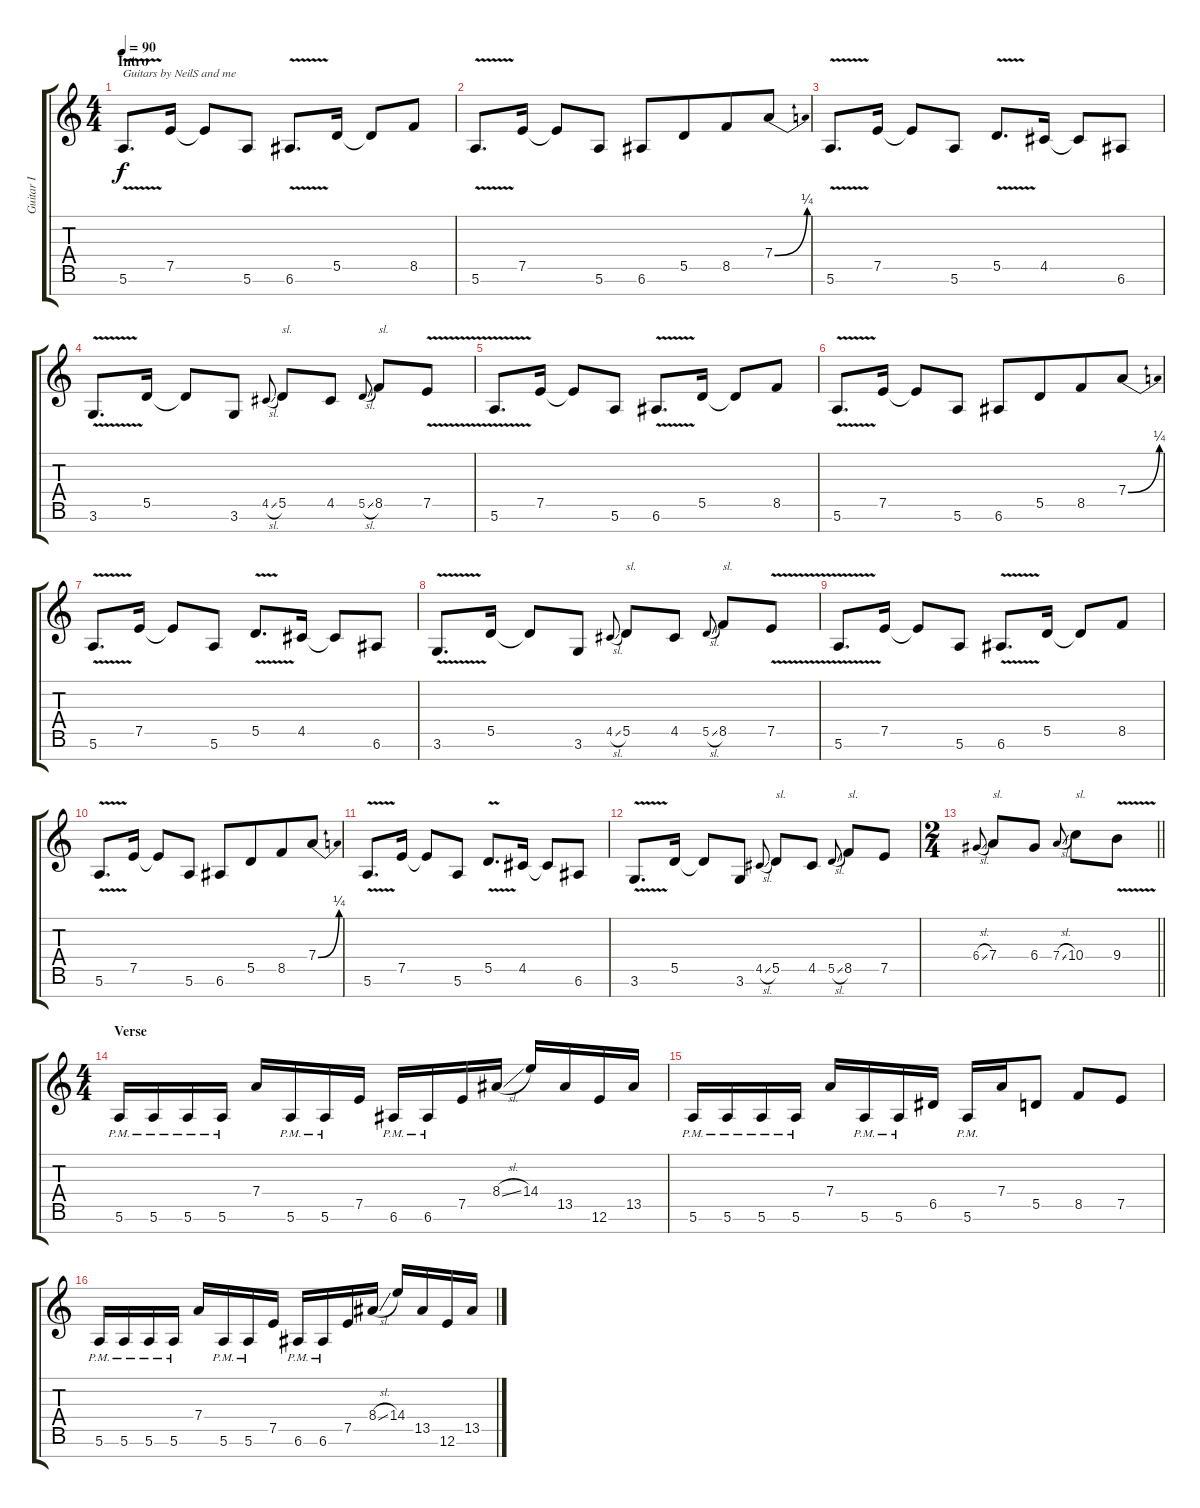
\track ("Guitar I" "Guitar I") {instrument distortionguitar}
\staff {score tabs}
\tuning (E4 B3 G3 D3 A2 E2 B1) {hide}
\ts (4 4)
\section ("" "Intro")
\tempo 90
\clef g2
\ks c
5.6{v}.8{d txt "Guitars by NeilS and me" dy f instrument distortionguitar} 7.5.16 7.5{t}.8 5.6.8 6.6{v}.8{d} 5.5.16 5.5{t}.8 8.5.8 |
5.6{v}.8{d} 7.5.16 7.5{t}.8 5.6.8 6.6.8 5.5.8{beam merge} 8.5.8 7.4{be (bend 0 0 60 1)}.8 |
5.6{v}.8{d} 7.5.16 7.5{t}.8 5.6.8 5.5{v}.8{d} 4.5.16 4.5{t}.8 6.6.8 |
3.6{v}.8{d} 5.5.16 5.5{t}.8 3.6.8 4.5{sl}.8{gr onbeat} 5.5.8{txt "sl."} 4.5.8 5.5{sl}.8{gr onbeat beam merge} 8.5.8{txt "sl."} 7.5{v}.8 |
5.6{v}.8{d} 7.5.16 7.5{t}.8 5.6.8 6.6{v}.8{d} 5.5.16 5.5{t}.8 8.5.8 |
5.6{v}.8{d} 7.5.16 7.5{t}.8 5.6.8 6.6.8 5.5.8{beam merge} 8.5.8 7.4{be (bend 0 0 60 1)}.8 |
5.6{v}.8{d} 7.5.16 7.5{t}.8 5.6.8 5.5{v}.8{d} 4.5.16 4.5{t}.8 6.6.8 |
3.6{v}.8{d} 5.5.16 5.5{t}.8 3.6.8 4.5{sl}.8{gr onbeat} 5.5.8{txt "sl."} 4.5.8 5.5{sl}.8{gr onbeat beam merge} 8.5.8{txt "sl."} 7.5{v}.8 |
5.6{v}.8{d} 7.5.16 7.5{t}.8 5.6.8 6.6{v}.8{d} 5.5.16 5.5{t}.8 8.5.8 |
5.6{v}.8{d} 7.5.16 7.5{t}.8 5.6.8 6.6.8 5.5.8{beam merge} 8.5.8 7.4{be (bend 0 0 60 1)}.8 |
5.6{v}.8{d} 7.5.16 7.5{t}.8 5.6.8 5.5{v}.8{d} 4.5.16 4.5{t}.8 6.6.8 |
3.6{v}.8{d} 5.5.16 5.5{t}.8 3.6.8 4.5{sl}.8{gr onbeat} 5.5.8{txt "sl."} 4.5.8 5.5{sl}.8{gr onbeat beam merge} 8.5.8{txt "sl."} 7.5.8 |
\ts (2 4)
\barLineRight lightlight
6.4{sl}.8{gr onbeat} 7.4.8{txt "sl." beam merge} 6.4.8 7.4{sl}.8{gr onbeat beam merge} 10.4.8{txt "sl." beam merge} 9.4{v}.8 |
\ts (4 4)
\section ("" "Verse")
5.6{pm}.16 5.6{pm}.16 5.6{pm}.16 5.6{pm}.16 7.4.16 5.6{pm}.16 5.6{pm}.16 7.5.16 6.6{pm}.16 6.6{pm}.16 7.5.16 8.4{sl}.16 14.4.16 13.5.16 12.6.16 13.5.16 |
5.6{pm}.16 5.6{pm}.16 5.6{pm}.16 5.6{pm}.16 7.4.16 5.6{pm}.16 5.6{pm}.16 6.5.16 5.6{pm}.16 7.4.16 5.5.8 8.5.8 7.5.8 |
5.6{pm}.16 5.6{pm}.16 5.6{pm}.16 5.6{pm}.16 7.4.16 5.6{pm}.16 5.6{pm}.16 7.5.16 6.6{pm}.16 6.6{pm}.16 7.5.16 8.4{sl}.16 14.4.16 13.5.16 12.6.16 13.5.16
